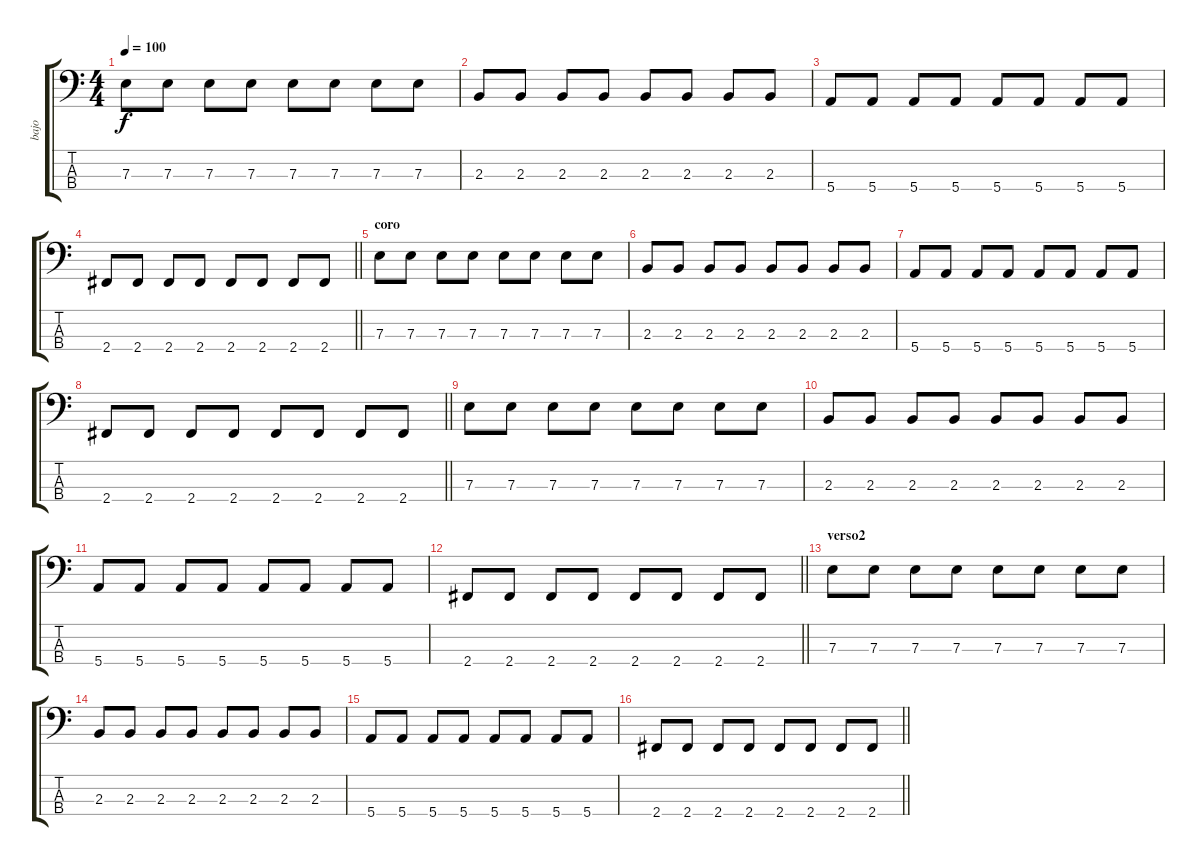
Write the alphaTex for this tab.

\track ("bajo" "bajo") {instrument electricbasspick}
\staff {score tabs}
\tuning (G2 D2 A1 E1) {hide}
\ts (4 4)
\tempo 100
\clef f4
\ks c
7.3.8{dy f} 7.3.8 7.3.8 7.3.8 7.3.8 7.3.8 7.3.8 7.3.8 |
2.3.8 2.3.8 2.3.8 2.3.8 2.3.8 2.3.8 2.3.8 2.3.8 |
5.4.8 5.4.8 5.4.8 5.4.8 5.4.8 5.4.8 5.4.8 5.4.8 |
\barLineRight lightlight
2.4.8 2.4.8 2.4.8 2.4.8 2.4.8 2.4.8 2.4.8 2.4.8 |
\section ("" "coro")
7.3.8 7.3.8 7.3.8 7.3.8 7.3.8 7.3.8 7.3.8 7.3.8 |
2.3.8 2.3.8 2.3.8 2.3.8 2.3.8 2.3.8 2.3.8 2.3.8 |
5.4.8 5.4.8 5.4.8 5.4.8 5.4.8 5.4.8 5.4.8 5.4.8 |
\barLineRight lightlight
2.4.8 2.4.8 2.4.8 2.4.8 2.4.8 2.4.8 2.4.8 2.4.8 |
7.3.8 7.3.8 7.3.8 7.3.8 7.3.8 7.3.8 7.3.8 7.3.8 |
2.3.8 2.3.8 2.3.8 2.3.8 2.3.8 2.3.8 2.3.8 2.3.8 |
5.4.8 5.4.8 5.4.8 5.4.8 5.4.8 5.4.8 5.4.8 5.4.8 |
\barLineRight lightlight
2.4.8 2.4.8 2.4.8 2.4.8 2.4.8 2.4.8 2.4.8 2.4.8 |
\section ("" "verso2")
7.3.8 7.3.8 7.3.8 7.3.8 7.3.8 7.3.8 7.3.8 7.3.8 |
2.3.8 2.3.8 2.3.8 2.3.8 2.3.8 2.3.8 2.3.8 2.3.8 |
5.4.8 5.4.8 5.4.8 5.4.8 5.4.8 5.4.8 5.4.8 5.4.8 |
\barLineRight lightlight
2.4.8 2.4.8 2.4.8 2.4.8 2.4.8 2.4.8 2.4.8 2.4.8
